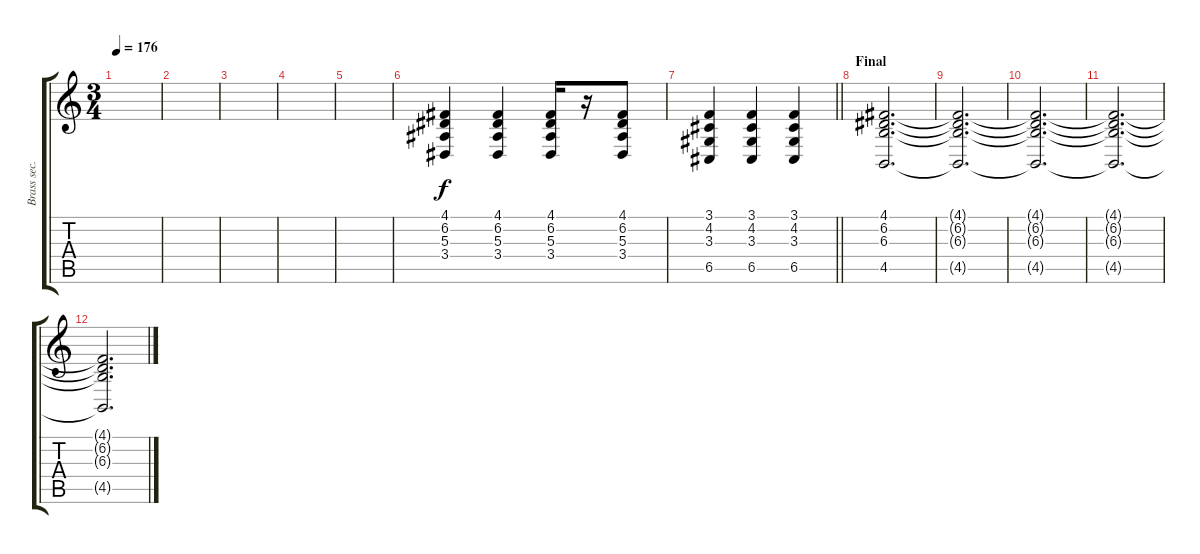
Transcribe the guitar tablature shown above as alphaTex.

\track ("Brass sec." "Brass sec.") {instrument brasssection}
\staff {score tabs}
\tuning (D4 A3 F3 C3 G2 D2) {hide}
\ts (3 4)
\tempo 176
\clef g2
\ks c
|
|
|
|
|
(4.1 6.2 5.3 3.4).4{volume 13} (4.1 6.2 5.3 3.4).4 (4.1 6.2 5.3 3.4).16 r.16 (4.1 6.2 5.3 3.4).8 |
\barLineRight lightlight
(3.1 4.2 3.3 6.5).4 (3.1 4.2 3.3 6.5).4 (3.1 4.2 3.3 6.5).4 |
\section ("" "Final")
(4.1 6.2 6.3 4.5).2{d volume 0} |
(4.1{t} 6.2{t} 6.3{t} 4.5{t}).2{d} |
(4.1{t} 6.2{t} 6.3{t} 4.5{t}).2{d} |
(4.1{t} 6.2{t} 6.3{t} 4.5{t}).2{d} |
(4.1{t} 6.2{t} 6.3{t} 4.5{t}).2{d}
